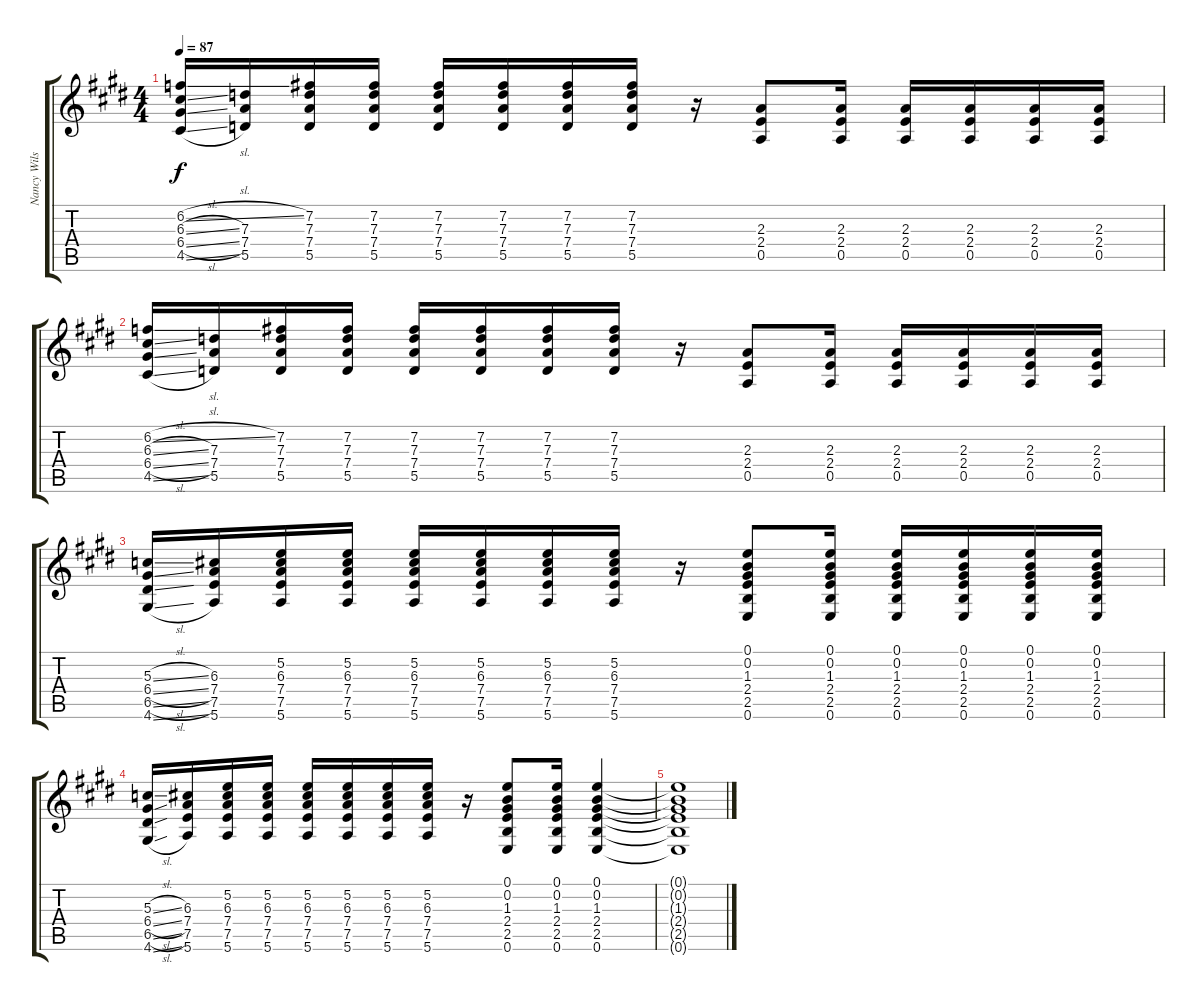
\track ("Nancy Wilson Guitar" "Nancy Wils") {instrument overdrivenguitar}
\staff {score tabs}
\tuning (E4 B3 G3 D3 A2 E2) {hide}
\ts (4 4)
\tempo 87
\clef g2
\ks e
(6.2{sl} 6.3{sl} 6.4{sl} 4.5{sl}).16{dy f} (7.3 7.4 5.5).16 (7.2 7.3 7.4 5.5).16 (7.2 7.3 7.4 5.5).16 (7.2 7.3 7.4 5.5).16 (7.2 7.3 7.4 5.5).16 (7.2 7.3 7.4 5.5).16 (7.2 7.3 7.4 5.5).16 r.16 (2.3 2.4 0.5).8 (2.3 2.4 0.5).16 (2.3 2.4 0.5).16 (2.3 2.4 0.5).16 (2.3 2.4 0.5).16 (2.3 2.4 0.5).16 |
(6.2{sl} 6.3{sl} 6.4{sl} 4.5{sl}).16 (7.3 7.4 5.5).16 (7.2 7.3 7.4 5.5).16 (7.2 7.3 7.4 5.5).16 (7.2 7.3 7.4 5.5).16 (7.2 7.3 7.4 5.5).16 (7.2 7.3 7.4 5.5).16 (7.2 7.3 7.4 5.5).16 r.16 (2.3 2.4 0.5).8 (2.3 2.4 0.5).16 (2.3 2.4 0.5).16 (2.3 2.4 0.5).16 (2.3 2.4 0.5).16 (2.3 2.4 0.5).16 |
(5.3{sl} 6.4{sl} 6.5{sl} 4.6{sl}).16 (6.3 7.4 7.5 5.6).16 (5.2 6.3 7.4 7.5 5.6).16 (5.2 6.3 7.4 7.5 5.6).16 (5.2 6.3 7.4 7.5 5.6).16 (5.2 6.3 7.4 7.5 5.6).16 (5.2 6.3 7.4 7.5 5.6).16 (5.2 6.3 7.4 7.5 5.6).16 r.16 (0.1 0.2 1.3 2.4 2.5 0.6).8 (0.1 0.2 1.3 2.4 2.5 0.6).16 (0.1 0.2 1.3 2.4 2.5 0.6).16 (0.1 0.2 1.3 2.4 2.5 0.6).16 (0.1 0.2 1.3 2.4 2.5 0.6).16 (0.1 0.2 1.3 2.4 2.5 0.6).16 |
(5.3{sl} 6.4{sl} 6.5{sl} 4.6{sl}).16 (6.3 7.4 7.5 5.6).16 (5.2 6.3 7.4 7.5 5.6).16 (5.2 6.3 7.4 7.5 5.6).16 (5.2 6.3 7.4 7.5 5.6).16 (5.2 6.3 7.4 7.5 5.6).16 (5.2 6.3 7.4 7.5 5.6).16 (5.2 6.3 7.4 7.5 5.6).16 r.16 (0.1 0.2 1.3 2.4 2.5 0.6).8 (0.1 0.2 1.3 2.4 2.5 0.6).16 (0.1 0.2 1.3 2.4 2.5 0.6).4 |
(0.1{t} 0.2{t} 1.3{t} 2.4{t} 2.5{t} 0.6{t}).1
